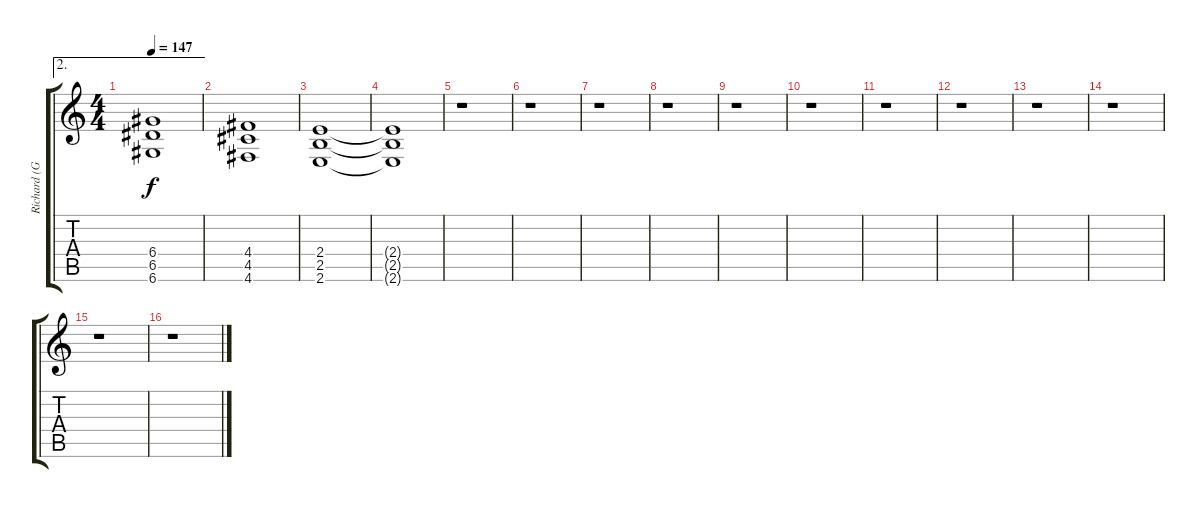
\track ("Richard (Guitar 1)" "Richard (G") {instrument distortionguitar}
\staff {score tabs}
\tuning (E4 B3 G3 D3 A2 D2) {hide}
\ae 2
\ts (4 4)
\tempo 147
\clef g2
\ks c
(6.4 6.5 6.6).1{dy f} |
(4.4 4.5 4.6).1 |
(2.4 2.5 2.6).1 |
(2.4{t} 2.5{t} 2.6{t}).1 |
r.1 |
r.1 |
r.1 |
r.1 |
r.1 |
r.1 |
r.1 |
r.1 |
r.1 |
r.1 |
r.1 |
r.1
